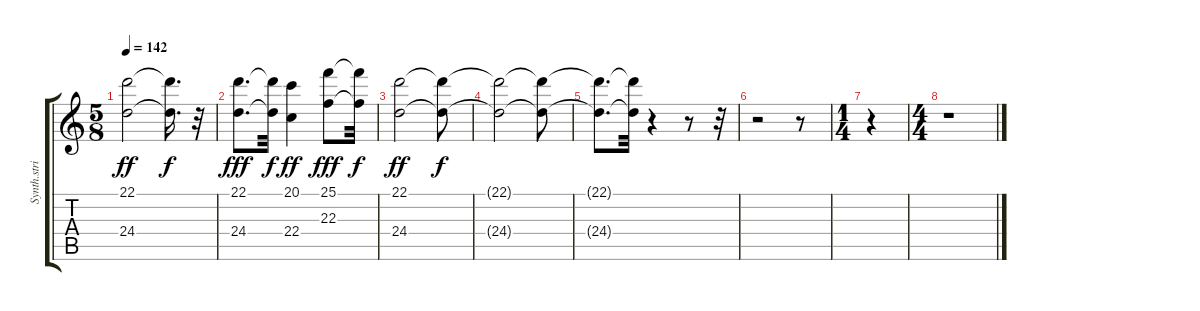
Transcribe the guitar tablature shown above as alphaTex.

\track ("Synth.strings                       " "Synth.stri") {instrument synthstrings1}
\staff {score tabs}
\tuning (E4 B3 G3 D3 A2 E2) {hide}
\ts (5 8)
\tempo 142
\clef g2
\ks c
(22.1 24.4).2{dy ff} (22.1{t} 24.4{t}).16{d dy f} r.32 |
(22.1 24.4).8{d dy fff} (22.1{t} 24.4{t}).32{dy f} (20.1 22.4).4{dy ff} (25.1 22.3).8{dy fff} (25.1{t} 22.3{t}).32{dy f} |
(22.1 24.4).2{dy ff} (22.1{t} 24.4{t}).8{dy f} |
(22.1{t} 24.4{t}).2 (22.1{t} 24.4{t}).8 |
(22.1{t} 24.4{t}).8{d} (22.1{t} 24.4{t}).32 r.4 r.8 r.32 |
r.2 r.8 |
\ts (1 4)
r.4 |
\ts (4 4)
r.1
